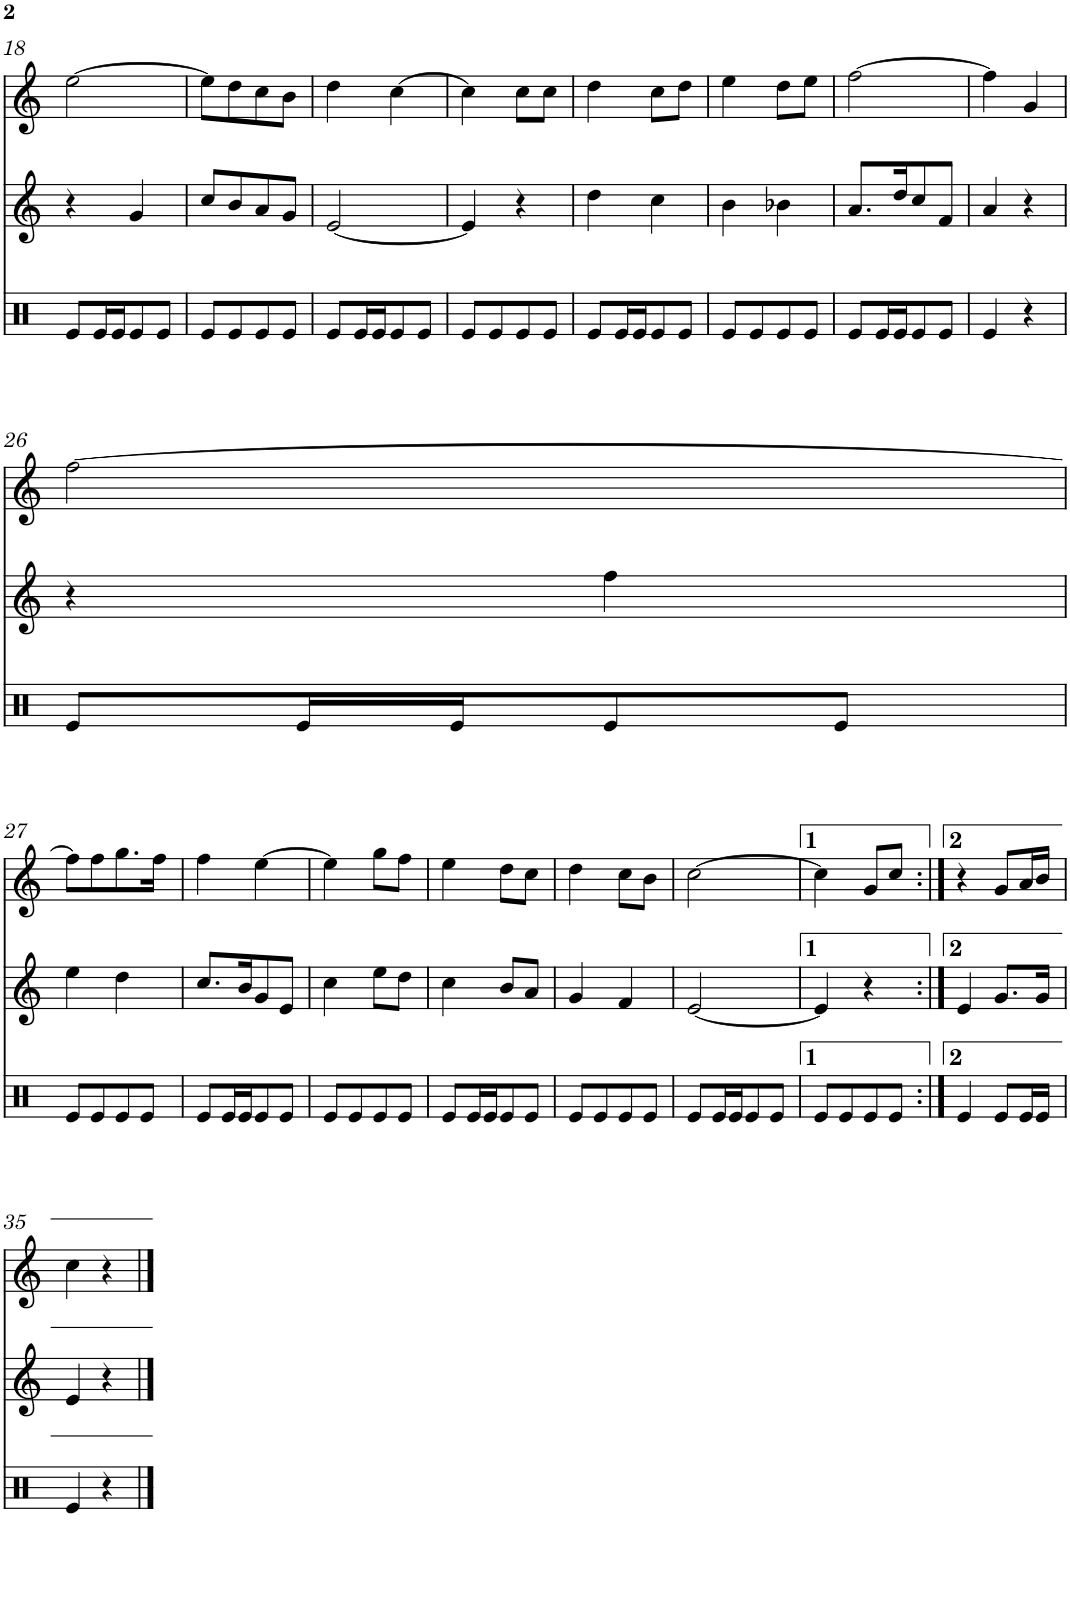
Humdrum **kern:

**kern	**kern	**kern
*part3	*part2	*part1
*staff3	*staff2	*staff1
*I"Timbal	*I"Gralla 2	*I"Gralla 1
!!LO:PB:g=z
*clefX	*clefG2	*clefG2
*k[]	*k[]	*k[]
*M1/4	*M1/4	*M1/4
=18	=18	=18
8e/L	4r	[4ee\
16e/L	.	.
16e/J	.	.
8e/	4g/	4ryy
8e/J	.	.
=19	=19	=19
8e/L	8cc/L	8ee\L]
8e/	8b/	4ee\_
8e/	8a/	.
8e/J	8g/J	8dd\
4ryy	4ryy	8cc\
.	.	8b\J
=20	=20	=20
8e/L	[4e/	4dd\
16e/L	.	.
16e/J	.	.
8e/	4ryy	[4cc\
8e/J	.	.
=21	=21	=21
8e/L	4e/]	4cc\]
8e/	.	.
8e/	4e/_	8cc\L
8e/J	.	8cc\J
4ryy	4r	4ryy
=22	=22	=22
8e/L	4dd\	4dd\
16e/L	.	.
16e/J	.	.
8e/	4cc\	8cc\L
8e/J	.	8dd\J
=23	=23	=23
8e/L	4b\	4ee\
8e/	.	.
8e/	4b-X\	8dd\L
8e/J	.	8ee\J
=24	=24	=24
8e/L	8.a/L	[4ff\
16e/L	.	.
16e/J	16dd/K	.
8e/	8cc/	4ryy
8e/J	8f/J	.
=25	=25	=25
4e/	4a/	4ff\]
4r	4r	4ff\_
4ryy	4ryy	4g/
!!LO:LB:g=z
=26	=26	=26
8e/L	4r	[4ff\
16e/L	.	.
16e/J	.	.
8e/	4ff\	4ryy
8e/J	.	.
!!LO:LB:g=z
=27	=27	=27
8e/L	4ee\	8ff\L]
8e/	.	4ff\_
8e/	4dd\	.
8e/J	.	8ff\
4ryy	4ryy	8.gg\
.	.	16ff\Jk
=28	=28	=28
8e/L	8.cc/L	4ff\
16e/L	.	.
16e/J	16b/K	.
8e/	8g/	[4ee\
8e/J	8e/J	.
=29	=29	=29
8e/L	4cc\	4ee\]
8e/	.	.
8e/	8ee\L	8gg\L
8e/J	8dd\J	8ff\J
=30	=30	=30
8e/L	4cc\	4ee\
16e/L	.	.
16e/J	.	.
8e/	8b/L	8dd\L
8e/J	8a/J	8cc\J
=31	=31	=31
8e/L	4g/	4dd\
8e/	.	.
8e/	4f/	8cc\L
8e/J	.	8b\J
=32	=32	=32
8e/L	[4e/	[4cc\
16e/L	.	.
16e/J	.	.
8e/	4ryy	4ryy
8e/J	.	.
=33	=33	=33
8e/L	4e/]	4cc\]
8e/	.	.
8e/	4e/_	4cc\_
8e/J	.	.
4ryy	4r	8g/L
.	.	8cc/J
=34:|!	=34:|!	=34:|!
4e/	4e/	4r
8e/L	8.g/L	8g/L
16e/L	.	16a/L
16e/JJ	16g/Jk	16b/JJ
!!LO:LB:g=z
=35	=35	=35
4e/	4e/	4cc\
4r	4r	4r
==	==	==
*-	*-	*-
